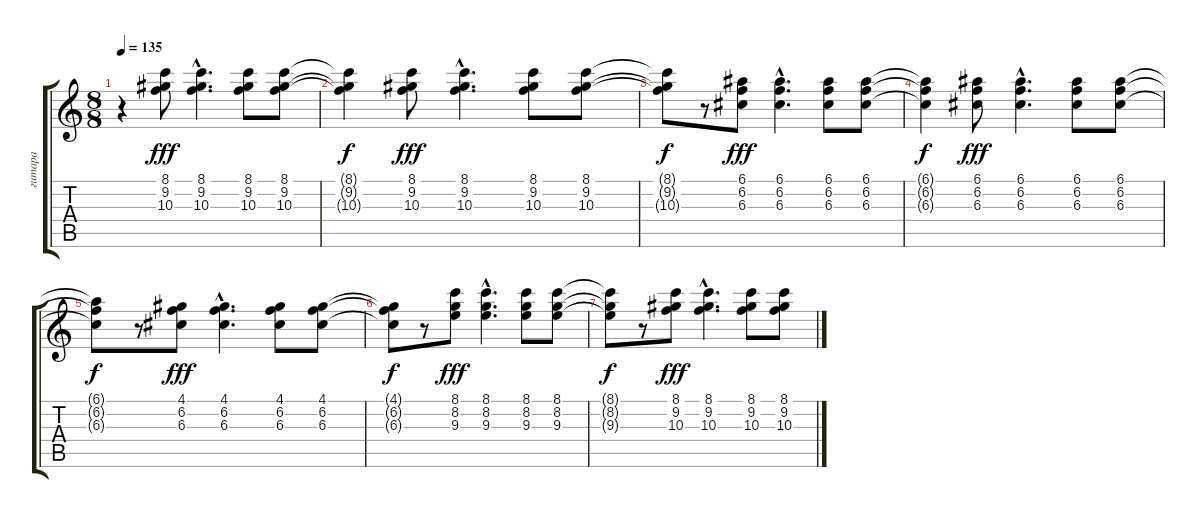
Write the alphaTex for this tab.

\track ("гитара" "гитара") {instrument acousticguitarsteel}
\staff {score tabs}
\tuning (E4 B3 G3 D3 A2 E2) {hide}
\ts (8 8)
\tempo 135
\clef g2
\ks c
r.4{dy fff} (8.1 9.2 10.3).8{volume 10} (8.1{hac} 9.2{hac} 10.3{hac}).4{d volume 10} (8.1 9.2 10.3).8{volume 10} (8.1 9.2 10.3).8 |
(8.1{t} 9.2{t} 10.3{t}).4{dy f} (8.1 9.2 10.3).8{dy fff volume 10} (8.1{hac} 9.2{hac} 10.3{hac}).4{d} (8.1 9.2 10.3).8{volume 9} (8.1 9.2 10.3).8{volume 9} |
(8.1{t} 9.2{t} 10.3{t}).8{dy f} r.8 (6.1 6.2 6.3).8{dy fff volume 9} (6.1{hac} 6.2{hac} 6.3{hac}).4{d volume 8} (6.1 6.2 6.3).8{volume 8} (6.1 6.2 6.3).8 |
(6.1{t} 6.2{t} 6.3{t}).4{dy f} (6.1 6.2 6.3).8{dy fff volume 8} (6.1{hac} 6.2{hac} 6.3{hac}).4{d volume 8} (6.1 6.2 6.3).8{volume 7} (6.1 6.2 6.3).8{volume 7} |
(6.1{t} 6.2{t} 6.3{t}).8{dy f} r.8 (4.1 6.2 6.3).8{dy fff volume 7} (4.1{hac} 6.2{hac} 6.3{hac}).4{d volume 7} (4.1 6.2 6.3).8{volume 6} (4.1 6.2 6.3).8{volume 6} |
(4.1{t} 6.2{t} 6.3{t}).8{dy f} r.8 (8.1 8.2 9.3).8{dy fff volume 6} (8.1{hac} 8.2{hac} 9.3{hac}).4{d volume 5} (8.1 8.2 9.3).8{volume 5} (8.1 8.2 9.3).8 |
(8.1{t} 8.2{t} 9.3{t}).8{dy f} r.8 (8.1 9.2 10.3).8{dy fff volume 4} (8.1{hac} 9.2{hac} 10.3{hac}).4{d volume 4} (8.1 9.2 10.3).8{volume 3} (8.1 9.2 10.3).8{volume 3}
